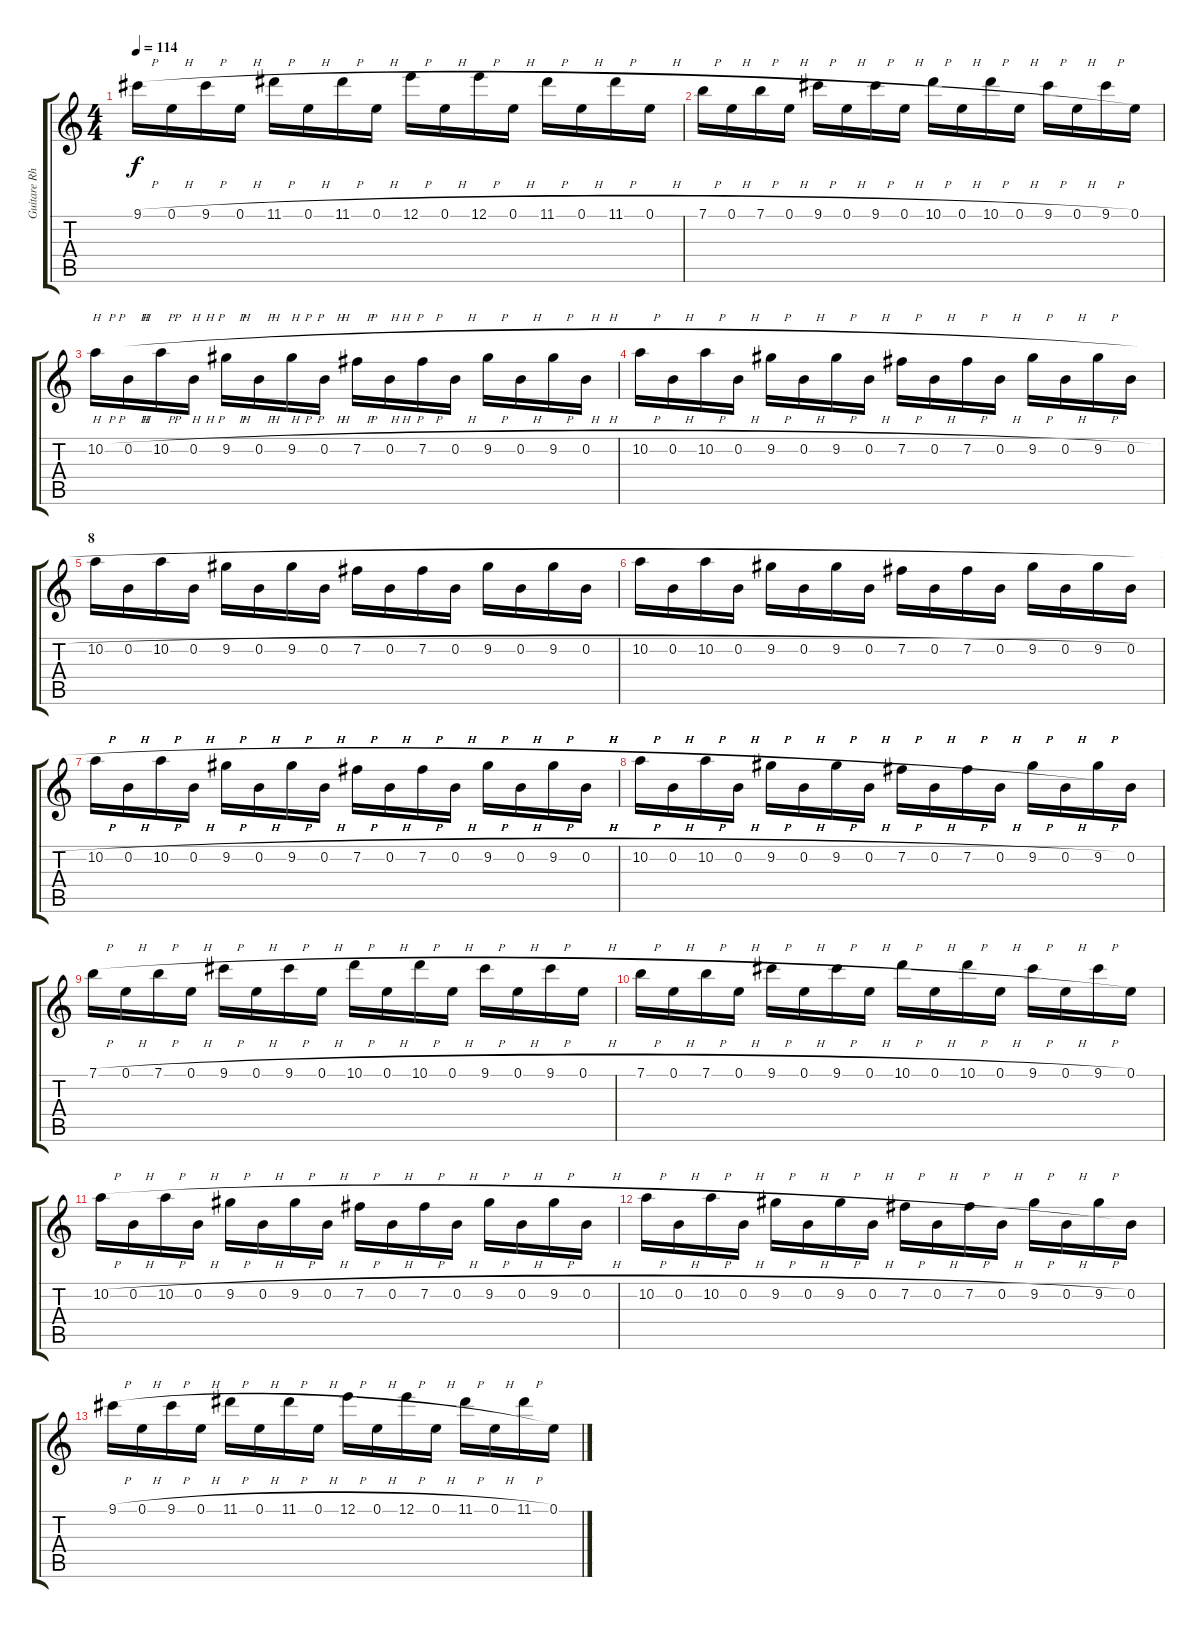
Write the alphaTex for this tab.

\track ("Guitare Rhytmique 2" "Guitare Rh") {instrument distortionguitar}
\staff {score tabs}
\tuning (E4 B3 G3 D3 A2 E2) {hide}
\ts (4 4)
\tempo 114
\clef g2
\ks c
9.1{h}.16{dy f} 0.1{h}.16 9.1{h}.16 0.1{h}.16 11.1{h}.16 0.1{h}.16 11.1{h}.16 0.1{h}.16 12.1{h}.16 0.1{h}.16 12.1{h}.16 0.1{h}.16 11.1{h}.16 0.1{h}.16 11.1{h}.16 0.1{h}.16 |
7.1{h}.16 0.1{h}.16 7.1{h}.16 0.1{h}.16 9.1{h}.16 0.1{h}.16 9.1{h}.16 0.1{h}.16 10.1{h}.16 0.1{h}.16 10.1{h}.16 0.1{h}.16 9.1{h}.16 0.1{h}.16 9.1{h}.16 0.1.16 |
10.2{h}.16 0.2{h}.16 10.2{h}.16 0.2{h}.16 9.2{h}.16 0.2{h}.16 9.2{h}.16 0.2{h}.16 7.2{h}.16 0.2{h}.16 7.2{h}.16 0.2{h}.16 9.2{h}.16 0.2{h}.16 9.2{h}.16 0.2{h}.16 |
10.2{h}.16 0.2{h}.16 10.2{h}.16 0.2{h}.16 9.2{h}.16 0.2{h}.16 9.2{h}.16 0.2{h}.16 7.2{h}.16 0.2{h}.16 7.2{h}.16 0.2{h}.16 9.2{h}.16 0.2{h}.16 9.2{h}.16 0.2{h}.16 |
\section ("" "8")
10.2{h}.16 0.2{h}.16 10.2{h}.16 0.2{h}.16 9.2{h}.16 0.2{h}.16 9.2{h}.16 0.2{h}.16 7.2{h}.16 0.2{h}.16 7.2{h}.16 0.2{h}.16 9.2{h}.16 0.2{h}.16 9.2{h}.16 0.2{h}.16 |
10.2{h}.16 0.2{h}.16 10.2{h}.16 0.2{h}.16 9.2{h}.16 0.2{h}.16 9.2{h}.16 0.2{h}.16 7.2{h}.16 0.2{h}.16 7.2{h}.16 0.2{h}.16 9.2{h}.16 0.2{h}.16 9.2{h}.16 0.2{h}.16 |
10.2{h}.16 0.2{h}.16 10.2{h}.16 0.2{h}.16 9.2{h}.16 0.2{h}.16 9.2{h}.16 0.2{h}.16 7.2{h}.16 0.2{h}.16 7.2{h}.16 0.2{h}.16 9.2{h}.16 0.2{h}.16 9.2{h}.16 0.2{h}.16 |
10.2{h}.16 0.2{h}.16 10.2{h}.16 0.2{h}.16 9.2{h}.16 0.2{h}.16 9.2{h}.16 0.2{h}.16 7.2{h}.16 0.2{h}.16 7.2{h}.16 0.2{h}.16 9.2{h}.16 0.2{h}.16 9.2{h}.16 0.2.16 |
7.1{h}.16 0.1{h}.16 7.1{h}.16 0.1{h}.16 9.1{h}.16 0.1{h}.16 9.1{h}.16 0.1{h}.16 10.1{h}.16 0.1{h}.16 10.1{h}.16 0.1{h}.16 9.1{h}.16 0.1{h}.16 9.1{h}.16 0.1{h}.16 |
7.1{h}.16 0.1{h}.16 7.1{h}.16 0.1{h}.16 9.1{h}.16 0.1{h}.16 9.1{h}.16 0.1{h}.16 10.1{h}.16 0.1{h}.16 10.1{h}.16 0.1{h}.16 9.1{h}.16 0.1{h}.16 9.1{h}.16 0.1.16 |
10.2{h}.16 0.2{h}.16 10.2{h}.16 0.2{h}.16 9.2{h}.16 0.2{h}.16 9.2{h}.16 0.2{h}.16 7.2{h}.16 0.2{h}.16 7.2{h}.16 0.2{h}.16 9.2{h}.16 0.2{h}.16 9.2{h}.16 0.2{h}.16 |
10.2{h}.16 0.2{h}.16 10.2{h}.16 0.2{h}.16 9.2{h}.16 0.2{h}.16 9.2{h}.16 0.2{h}.16 7.2{h}.16 0.2{h}.16 7.2{h}.16 0.2{h}.16 9.2{h}.16 0.2{h}.16 9.2{h}.16 0.2.16 |
9.1{h}.16 0.1{h}.16 9.1{h}.16 0.1{h}.16 11.1{h}.16 0.1{h}.16 11.1{h}.16 0.1{h}.16 12.1{h}.16 0.1{h}.16 12.1{h}.16 0.1{h}.16 11.1{h}.16 0.1{h}.16 11.1{h}.16 0.1.16
